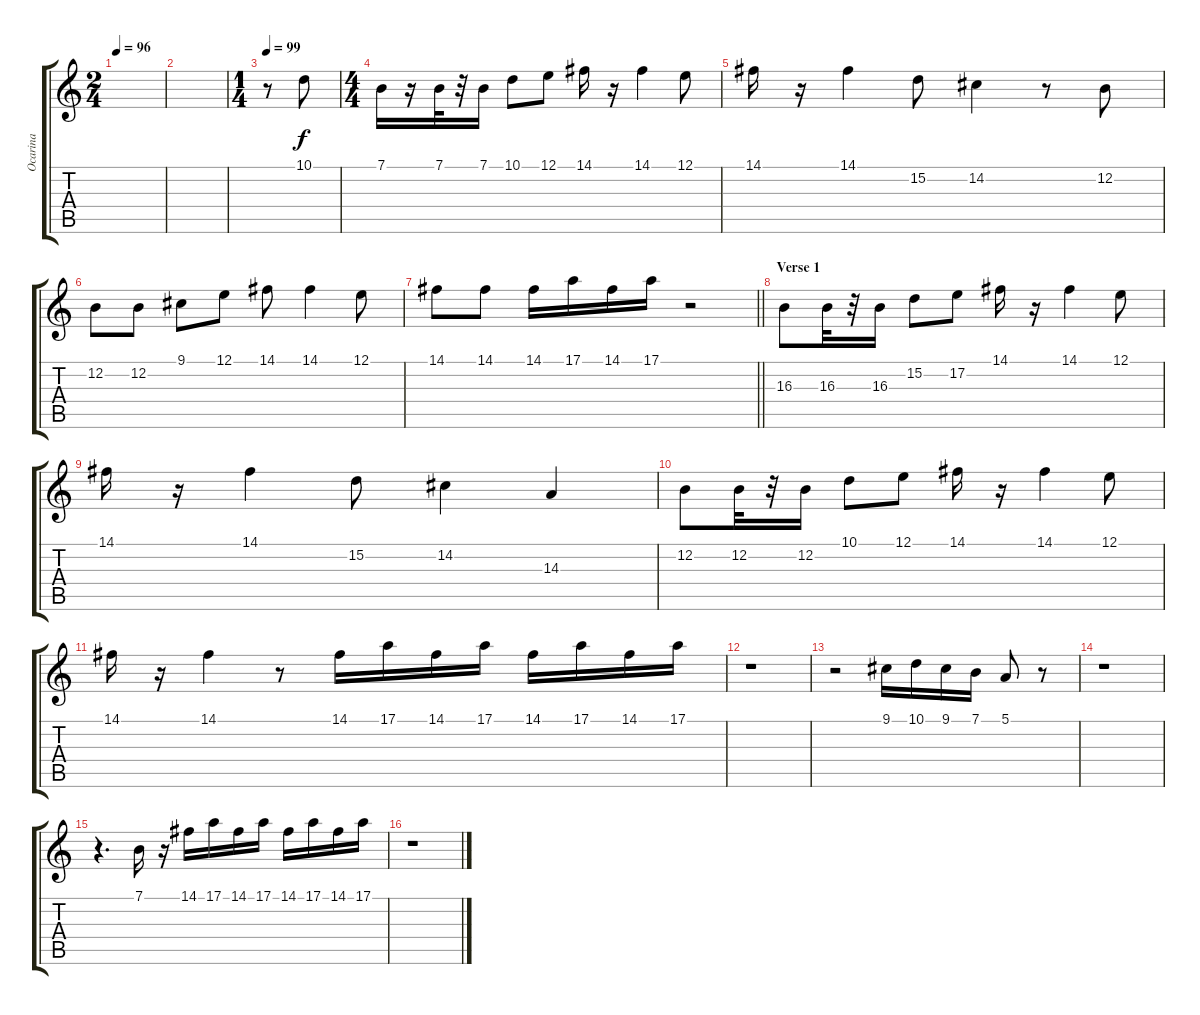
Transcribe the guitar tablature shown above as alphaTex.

\track ("Ocarina" "Ocarina") {instrument ocarina}
\staff {score tabs}
\tuning (E4 B3 G3 D3 A2 E2) {hide}
\ts (2 4)
\tempo 96
\clef g2
\ks c
|
|
\ts (1 4)
\tempo 99
r.8 10.1.8 |
\ts (4 4)
7.1.16 r.16 7.1.32 r.32 7.1.16 10.1.8 12.1.8 14.1.16 r.16 14.1.4 12.1.8 |
14.1.16 r.16 14.1.4 15.2.8 14.2.4 r.8 12.2.8 |
12.2.8 12.2.8 9.1.8 12.1.8 14.1.8 14.1.4 12.1.8 |
\barLineRight lightlight
14.1.8 14.1.8 14.1.16 17.1.16 14.1.16 17.1.16 r.2 |
\section ("" "Verse 1")
16.3.8 16.3.32 r.32 16.3.16 15.2.8 17.2.8 14.1.16 r.16 14.1.4 12.1.8 |
14.1.16 r.16 14.1.4 15.2.8 14.2.4 14.3.4 |
12.2.8 12.2.32 r.32 12.2.16 10.1.8 12.1.8 14.1.16 r.16 14.1.4 12.1.8 |
14.1.16 r.16 14.1.4 r.8 14.1.16 17.1.16 14.1.16 17.1.16 14.1.16 17.1.16 14.1.16 17.1.16 |
r.1 |
r.2 9.1.16 10.1.16 9.1.16 7.1.16 5.1.8 r.8 |
r.1 |
r.4{d} 7.1.16 r.16 14.1.16 17.1.16 14.1.16 17.1.16 14.1.16 17.1.16 14.1.16 17.1.16 |
r.1
